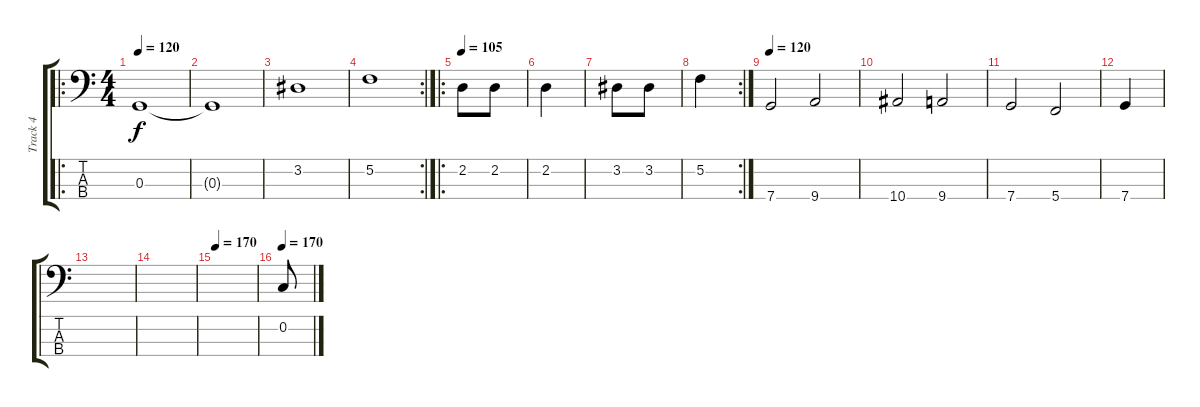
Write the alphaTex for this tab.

\track ("Track 4" "Track 4") {instrument electricbasspick}
\staff {score tabs}
\tuning (F2 C2 G1 C1) {hide}
\ro
\ts (4 4)
\tempo 120
\tempo 105
\tempo 120
\clef f4
\ks c
0.3.1{dy f instrument electricbasspick} |
0.3{t}.1 |
3.2.1 |
\rc 2
5.2.1 |
\ro
\tempo 105
2.2.8 2.2.8 |
2.2.4 |
3.2.8 3.2.8 |
\rc 2
5.2.4 |
\tempo 120
7.4.2 9.4.2 |
10.4.2 9.4.2 |
7.4.2 5.4.2 |
7.4.4 |
|
|
\tempo 170
|
\tempo 170
0.2.8
